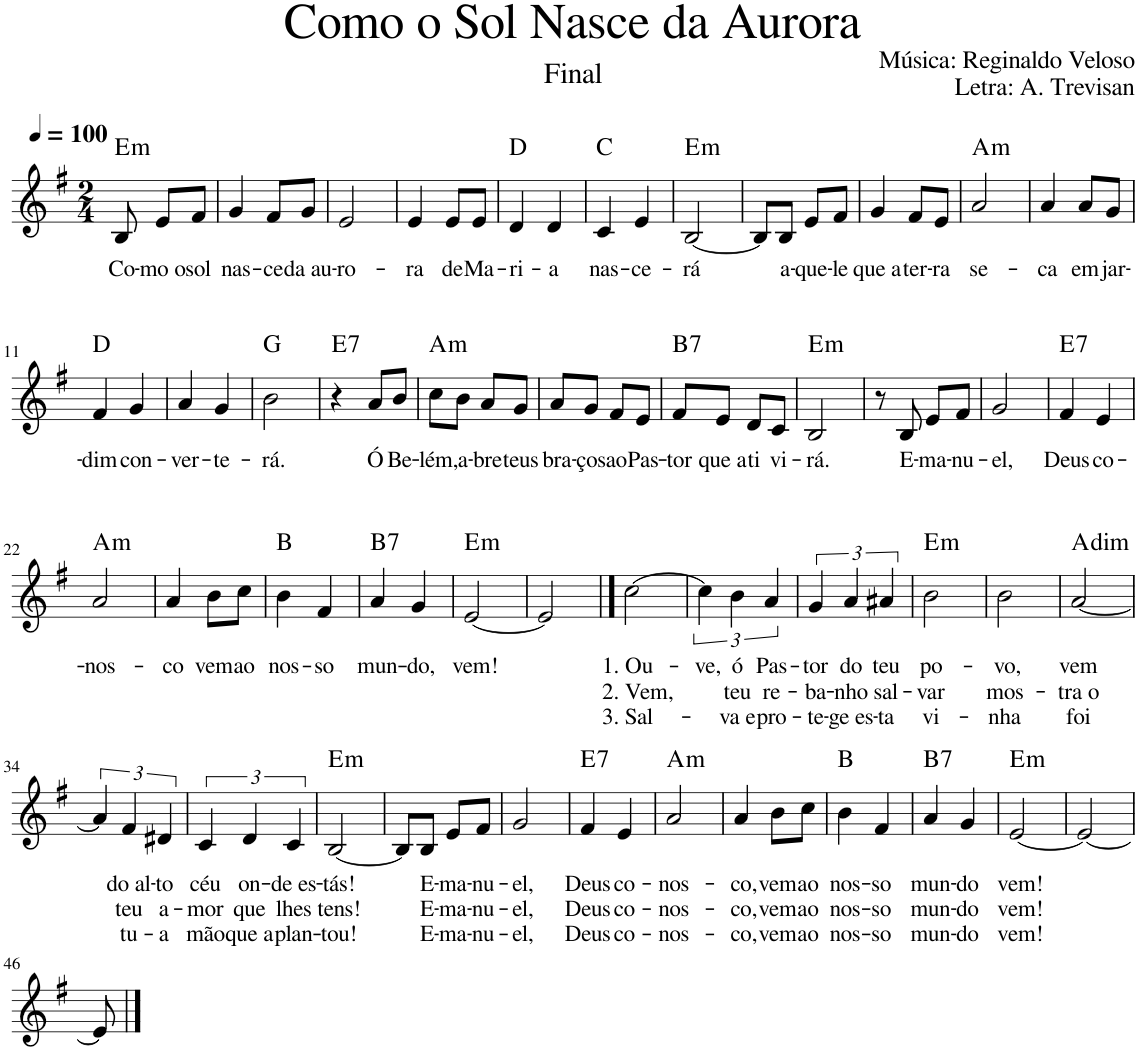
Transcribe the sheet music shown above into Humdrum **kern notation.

**kern	**text	**text	**text	**harte
*part1	*part1	*part1	*part1	*part1
*staff1	*staff1	*staff1	*staff1	*
*I"Voz	*	*	*	*
*I'Vo.	*	*	*	*
*clefG2	*	*	*	*
*k[f#]	*	*	*	*
*M2/4	*	*	*	*
*MM100	*	*	*	*
=	=	=	=	=
!	!LO:LY:b	!	!	!LO:H:kt=m
8B/	Co-	.	.	E:min
!	!LO:LY:b	!	!	!
8e/L	-mo o	.	.	.
!	!LO:LY:b	!	!	!
8f#/J	sol	.	.	.
=1	=1	=1	=1	=1
!	!LO:LY:b	!	!	!
4g/	nas-	.	.	.
!	!LO:LY:b	!	!	!
8f#/L	-ce	.	.	.
!	!LO:LY:b	!	!	!
8g/J	da au-	.	.	.
=2	=2	=2	=2	=2
!	!LO:LY:b	!	!	!
2e/	-ro-	.	.	.
=3	=3	=3	=3	=3
!	!LO:LY:b	!	!	!
4e/	-ra	.	.	.
!	!LO:LY:b	!	!	!
8e/L	de	.	.	.
!	!LO:LY:b	!	!	!
8e/J	Ma-	.	.	.
=4	=4	=4	=4	=4
!	!LO:LY:b	!	!	!
4d/	-ri-	.	.	D:maj
!	!LO:LY:b	!	!	!
4d/	-a	.	.	.
=5	=5	=5	=5	=5
!	!LO:LY:b	!	!	!
4c/	nas-	.	.	C:maj
!	!LO:LY:b	!	!	!
4e/	-ce-	.	.	.
=6	=6	=6	=6	=6
!	!LO:LY:b	!	!	!LO:H:kt=m
[2B/	-rá	.	.	E:min
=7	=7	=7	=7	=7
8B/L]	.	.	.	.
!	!LO:LY:b	!	!	!
8B/J	a-	.	.	.
!	!LO:LY:b	!	!	!
8e/L	-que-	.	.	.
!	!LO:LY:b	!	!	!
8f#/J	-le	.	.	.
=8	=8	=8	=8	=8
!	!LO:LY:b	!	!	!
4g/	que a	.	.	.
!	!LO:LY:b	!	!	!
8f#/L	ter-	.	.	.
!	!LO:LY:b	!	!	!
8e/J	-ra	.	.	.
=9	=9	=9	=9	=9
!	!LO:LY:b	!	!	!LO:H:kt=m
2a/	se-	.	.	A:min
=10	=10	=10	=10	=10
!	!LO:LY:b	!	!	!
4a/	-ca	.	.	.
!	!LO:LY:b	!	!	!
8a/L	em	.	.	.
!	!LO:LY:b	!	!	!
8g/J	jar-	.	.	.
!!LO:LB:g=z
=11	=11	=11	=11	=11
!	!LO:LY:b	!	!	!
4f#/	-dim	.	.	D:maj
!	!LO:LY:b	!	!	!
4g/	con-	.	.	.
=12	=12	=12	=12	=12
!	!LO:LY:b	!	!	!
4a/	-ver-	.	.	.
!	!LO:LY:b	!	!	!
4g/	-te-	.	.	.
=13	=13	=13	=13	=13
!	!LO:LY:b	!	!	!
2b\	-rá.	.	.	G:maj
=14	=14	=14	=14	=14
!	!	!	!	!LO:H:kt=7
4r	.	.	.	E:7
!	!LO:LY:b	!	!	!
8a/L	Ó	.	.	.
!	!LO:LY:b	!	!	!
8b/J	Be-	.	.	.
=15	=15	=15	=15	=15
!	!LO:LY:b	!	!	!LO:H:kt=m
8cc\L	-lém,	.	.	A:min
!	!LO:LY:b	!	!	!
8b\J	a-	.	.	.
!	!LO:LY:b	!	!	!
8a/L	-bre	.	.	.
!	!LO:LY:b	!	!	!
8g/J	teus	.	.	.
=16	=16	=16	=16	=16
!	!LO:LY:b	!	!	!
8a/L	bra-	.	.	.
!	!LO:LY:b	!	!	!
8g/J	-ços	.	.	.
!	!LO:LY:b	!	!	!
8f#/L	ao	.	.	.
!	!LO:LY:b	!	!	!
8e/J	Pas-	.	.	.
=17	=17	=17	=17	=17
!	!LO:LY:b	!	!	!LO:H:kt=7
8f#/L	-tor	.	.	B:7
!	!LO:LY:b	!	!	!
8e/J	que a	.	.	.
!	!LO:LY:b	!	!	!
8d/L	ti	.	.	.
!	!LO:LY:b	!	!	!
8c/J	vi-	.	.	.
=18	=18	=18	=18	=18
!	!LO:LY:b	!	!	!LO:H:kt=m
2B/	-rá.	.	.	E:min
=19	=19	=19	=19	=19
8r	.	.	.	.
!	!LO:LY:b	!	!	!
8B/	E-	.	.	.
!	!LO:LY:b	!	!	!
8e/L	-ma-	.	.	.
!	!LO:LY:b	!	!	!
8f#/J	-nu-	.	.	.
=20	=20	=20	=20	=20
!	!LO:LY:b	!	!	!
2g/	-el,	.	.	.
=21	=21	=21	=21	=21
!	!LO:LY:b	!	!	!LO:H:kt=7
4f#/	Deus	.	.	E:7
!	!LO:LY:b	!	!	!
4e/	co-	.	.	.
!!LO:LB:g=z
=22	=22	=22	=22	=22
!	!LO:LY:b	!	!	!LO:H:kt=m
2a/	-nos-	.	.	A:min
=23	=23	=23	=23	=23
!	!LO:LY:b	!	!	!
4a/	-co	.	.	.
!	!LO:LY:b	!	!	!
8b\L	vem	.	.	.
!	!LO:LY:b	!	!	!
8cc\J	ao	.	.	.
=24	=24	=24	=24	=24
!	!LO:LY:b	!	!	!
4b\	nos-	.	.	B:maj
!	!LO:LY:b	!	!	!
4f#/	-so	.	.	.
=25	=25	=25	=25	=25
!	!LO:LY:b	!	!	!LO:H:kt=7
4a/	mun-	.	.	B:7
!	!LO:LY:b	!	!	!
4g/	-do,	.	.	.
=26	=26	=26	=26	=26
!	!LO:LY:b	!	!	!LO:H:kt=m
[2e/	vem!	.	.	E:min
=27	=27	=27	=27	=27
2e/]	.	.	.	.
==28	==28	==28	==28	==28
!	!LO:LY:b	!LO:LY:b	!LO:LY:b	!
[2cc\	1. Ou-	2. Vem,	3. Sal-	.
=29	=29	=29	=29	=29
!	!LO:LY:b	!	!	!
6cc\]	-ve,	.	.	.
!	!LO:LY:b	!LO:LY:b	!LO:LY:b	!
6b\	ó	teu	-va e	.
!	!LO:LY:b	!LO:LY:b	!LO:LY:b	!
6a/	Pas-	re-	pro-	.
=30	=30	=30	=30	=30
!	!LO:LY:b	!LO:LY:b	!LO:LY:b	!
6g/	-tor	-ba-	-te-	.
!	!LO:LY:b	!LO:LY:b	!LO:LY:b	!
6a/	do	-nho	-ge es-	.
!	!LO:LY:b	!LO:LY:b	!LO:LY:b	!
6a#X/	teu	sal-	-ta	.
=31	=31	=31	=31	=31
!	!LO:LY:b	!LO:LY:b	!LO:LY:b	!LO:H:kt=m
2b\	po-	-var	vi-	E:min
=32	=32	=32	=32	=32
!	!LO:LY:b	!LO:LY:b	!LO:LY:b	!
2b\	-vo,	mos-	-nha	.
=33	=33	=33	=33	=33
!	!LO:LY:b	!LO:LY:b	!LO:LY:b	!LO:H:kt=dim
[2a/	vem	-tra o	foi	A:dim
!!LO:LB:g=z
=34	=34	=34	=34	=34
6a/]	.	.	.	.
!	!LO:LY:b	!LO:LY:b	!LO:LY:b	!
6f#/	do al-	teu	tu-	.
!	!LO:LY:b	!LO:LY:b	!LO:LY:b	!
6d#X/	-to	a-	-a	.
=35	=35	=35	=35	=35
!	!LO:LY:b	!LO:LY:b	!LO:LY:b	!
6c/	céu	-mor	mão	.
!	!LO:LY:b	!LO:LY:b	!LO:LY:b	!
6d/	on-	que	que a	.
!	!LO:LY:b	!LO:LY:b	!LO:LY:b	!
6c/	-de es-	lhes	plan-	.
=36	=36	=36	=36	=36
!	!LO:LY:b	!LO:LY:b	!LO:LY:b	!LO:H:kt=m
[2B/	-tás!	tens!	-tou!	E:min
=37	=37	=37	=37	=37
8B/L]	.	.	.	.
!	!LO:LY:b	!LO:LY:b	!LO:LY:b	!
8B/J	E-	E-	E-	.
!	!LO:LY:b	!LO:LY:b	!LO:LY:b	!
8e/L	-ma-	-ma-	-ma-	.
!	!LO:LY:b	!LO:LY:b	!LO:LY:b	!
8f#/J	-nu-	-nu-	-nu-	.
=38	=38	=38	=38	=38
!	!LO:LY:b	!LO:LY:b	!LO:LY:b	!
2g/	-el,	-el,	-el,	.
=39	=39	=39	=39	=39
!	!LO:LY:b	!LO:LY:b	!LO:LY:b	!LO:H:kt=7
4f#/	Deus	Deus	Deus	E:7
!	!LO:LY:b	!LO:LY:b	!LO:LY:b	!
4e/	co-	co-	co-	.
=40	=40	=40	=40	=40
!	!LO:LY:b	!LO:LY:b	!LO:LY:b	!LO:H:kt=m
2a/	-nos-	-nos-	-nos-	A:min
=41	=41	=41	=41	=41
!	!LO:LY:b	!LO:LY:b	!LO:LY:b	!
4a/	-co,	-co,	-co,	.
!	!LO:LY:b	!LO:LY:b	!LO:LY:b	!
8b\L	vem	vem	vem	.
!	!LO:LY:b	!LO:LY:b	!LO:LY:b	!
8cc\J	ao	ao	ao	.
=42	=42	=42	=42	=42
!	!LO:LY:b	!LO:LY:b	!LO:LY:b	!
4b\	nos-	nos-	nos-	B:maj
!	!LO:LY:b	!LO:LY:b	!LO:LY:b	!
4f#/	-so	-so	-so	.
=43	=43	=43	=43	=43
!	!LO:LY:b	!LO:LY:b	!LO:LY:b	!LO:H:kt=7
4a/	mun-	mun-	mun-	B:7
!	!LO:LY:b	!LO:LY:b	!LO:LY:b	!
4g/	-do	-do	-do	.
=44	=44	=44	=44	=44
!	!LO:LY:b	!LO:LY:b	!LO:LY:b	!LO:H:kt=m
[2e/	vem!	vem!	vem!	E:min
=45	=45	=45	=45	=45
2e/_	.	.	.	.
!!LO:LB:g=z
=46	=46	=46	=46	=46
8e/]	.	.	.	.
==	==	==	==	==
*-	*-	*-	*-	*-
